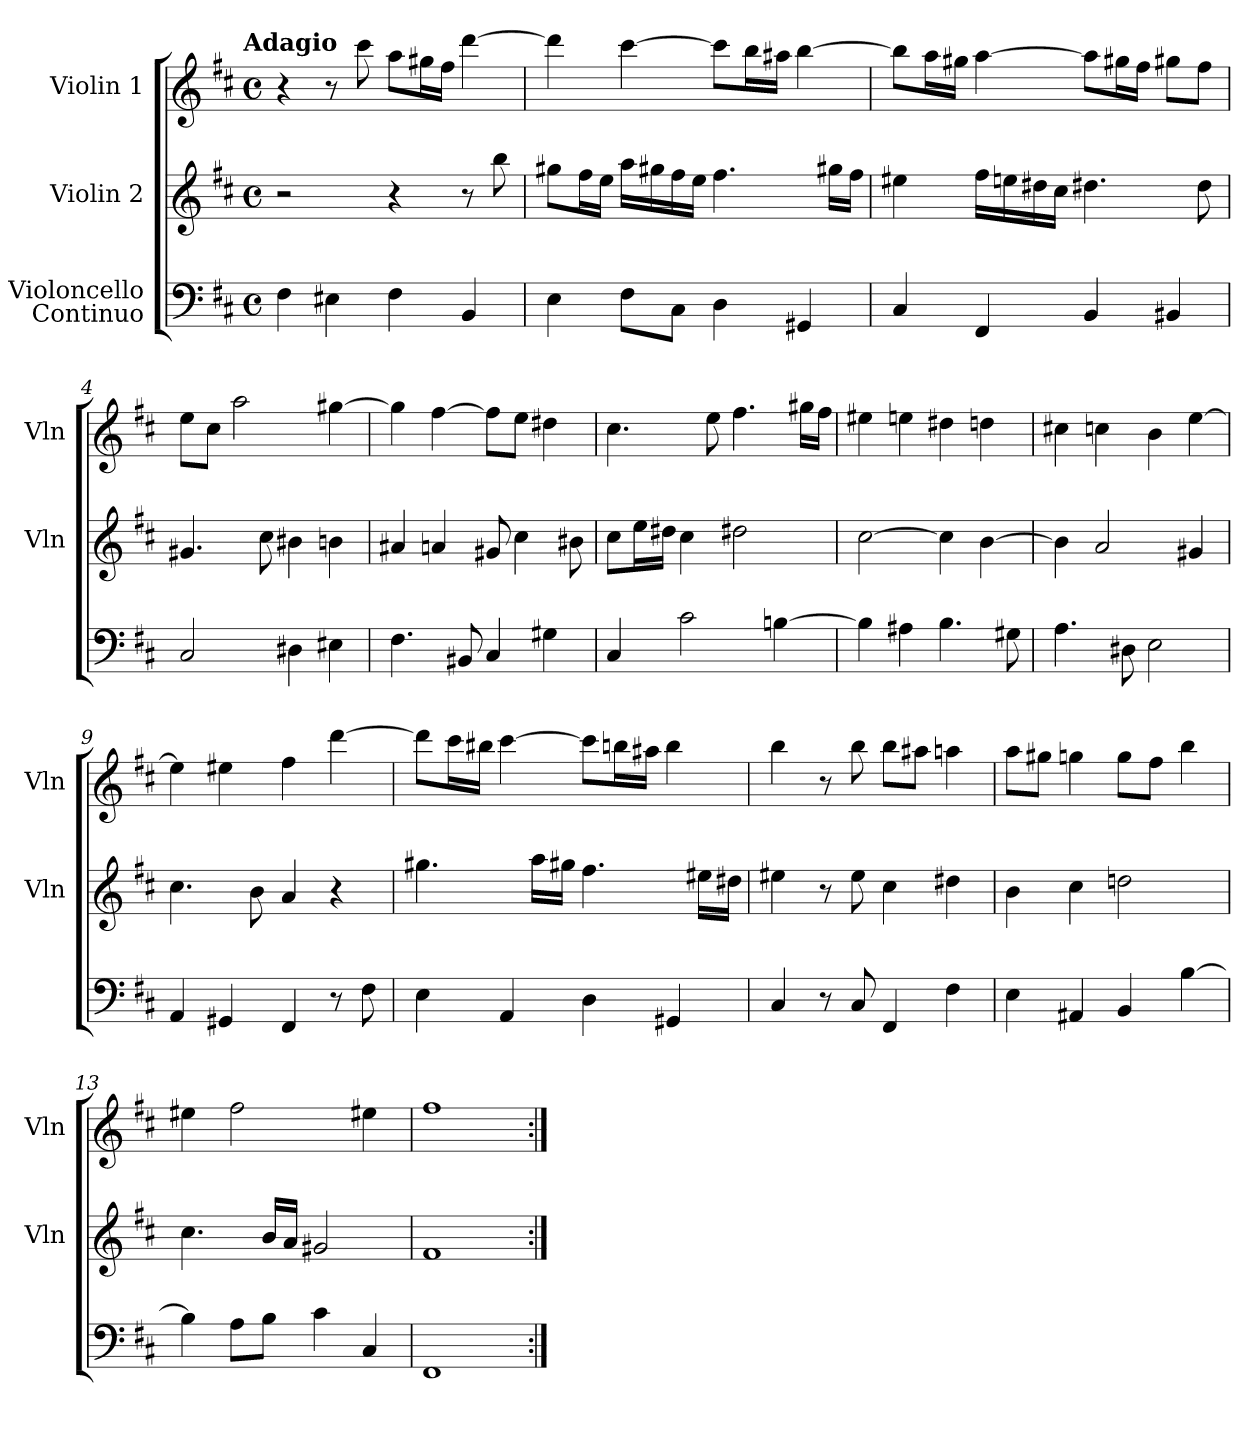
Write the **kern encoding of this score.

**kern	**kern	**kern
*part3	*part2	*part1
*staff3	*staff2	*staff1
*I"Violoncello\nContinuo	*I"Violin 2	*I"Violin 1
*	*I'Vln	*I'Vln
*clefF4	*clefG2	*clefG2
*k[f#c#]	*k[f#c#]	*k[f#c#]
!!LO:TX:omd:t=Adagio
*M4/4	*M4/4	*M4/4
*met(c)	*met(c)	*met(c)
*MM56	*MM56	*MM56
=	=	=
4F#\	2r	4r
4E#X\	.	8r
.	.	8ccc#\
4F#\	4r	8aa\L
.	.	16gg#X\L
.	.	16ff#\JJ
4BB/	8r	[4ddd\
.	8bb\	.
=2	=2	=2
4E\	8gg#X\L	4ddd\]
.	16ff#\L	.
.	16ee\JJ	.
8F#\L	16aa\LL	[4ccc#\
.	16gg#X\	.
8C#\J	16ff#\	.
.	16ee\JJ	.
4D\	4.ff#\	8ccc#\L]
.	.	16bb\L
.	.	16aa#X\JJ
4GG#X/	.	[4bb\
.	16gg#X\LL	.
.	16ff#\JJ	.
=3	=3	=3
4C#/	4ee#X\	8bb\L]
.	.	16aa\L
.	.	16gg#X\JJ
4FF#/	16ff#\LL	[4aa\
.	16een\	.
.	16dd#X\	.
.	16cc#\JJ	.
4BB/	4.dd#X\	8aa\L]
.	.	16gg#X\L
.	.	16ff#\JJ
4BB#X/	.	8gg#X\L
.	8dd#\	8ff#\J
=4	=4	=4
2C#/	4.g#X/	8ee\L
.	.	8cc#\J
.	.	2aa\
.	8cc#\	.
4D#X\	4b#X\	.
4E#X\	4bn\	[4gg#X\
=5	=5	=5
4.F#\	4a#X/	4gg#\]
.	4an/	[4ff#\
8BB#X/	.	.
4C#/	8g#X/	8ff#\L]
.	4cc#\	8ee\J
4G#X\	.	4dd#X\
.	8b#X\	.
=6	=6	=6
4C#/	8cc#\L	4.cc#\
.	16ee\L	.
.	16dd#X\JJ	.
2c#\	4cc#\	.
.	.	8ee\
.	2dd#X\	4.ff#\
[4Bn\	.	.
.	.	16gg#X\LL
.	.	16ff#\JJ
=7	=7	=7
4B\]	[2cc#\	4ee#X\
4A#X\	.	4een\
4.B\	4cc#\]	4dd#X\
.	[4b\	4ddn\
8G#X\	.	.
=8	=8	=8
4.A\	4b\]	4cc#X\
.	2a/	4ccn\
8D#X\	.	.
2E\	.	4b\
.	4g#X/	[4ee\
=9	=9	=9
4AA/	4.cc#\	4ee\]
4GG#X/	.	4ee#X\
.	8b\	.
4FF#/	4a/	4ff#\
8r	4r	[4ddd\
8F#\	.	.
=10	=10	=10
4E\	4.gg#X\	8ddd\L]
.	.	16ccc#\L
.	.	16bb#X\JJ
4AA/	.	[4ccc#\
.	16aa\LL	.
.	16gg#X\JJ	.
4D\	4.ff#\	8ccc#\L]
.	.	16bbn\L
.	.	16aa#X\JJ
4GG#X/	.	4bb\
.	16ee#X\LL	.
.	16dd#X\JJ	.
=11	=11	=11
4C#/	4ee#X\	4bb\
8r	8r	8r
8C#/	8ee#\	8bb\
4FF#/	4cc#\	8bb\L
.	.	8aa#X\J
4F#\	4dd#X\	4aan\
=12	=12	=12
4E\	4b\	8aa\L
.	.	8gg#X\J
4AA#X/	4cc#\	4ggn\
4BB/	2ddn\	8gg\L
.	.	8ff#\J
[4B\	.	4bb\
=13	=13	=13
4B\]	4.cc#\	4ee#X\
8A\L	.	2ff#\
8B\J	16b/LL	.
.	16a/JJ	.
4c#\	2g#X/	.
4C#/	.	4ee#X\
=14	=14	=14
1FF#	1f#	1ff#
=:|!	=:|!	=:|!
*-	*-	*-
